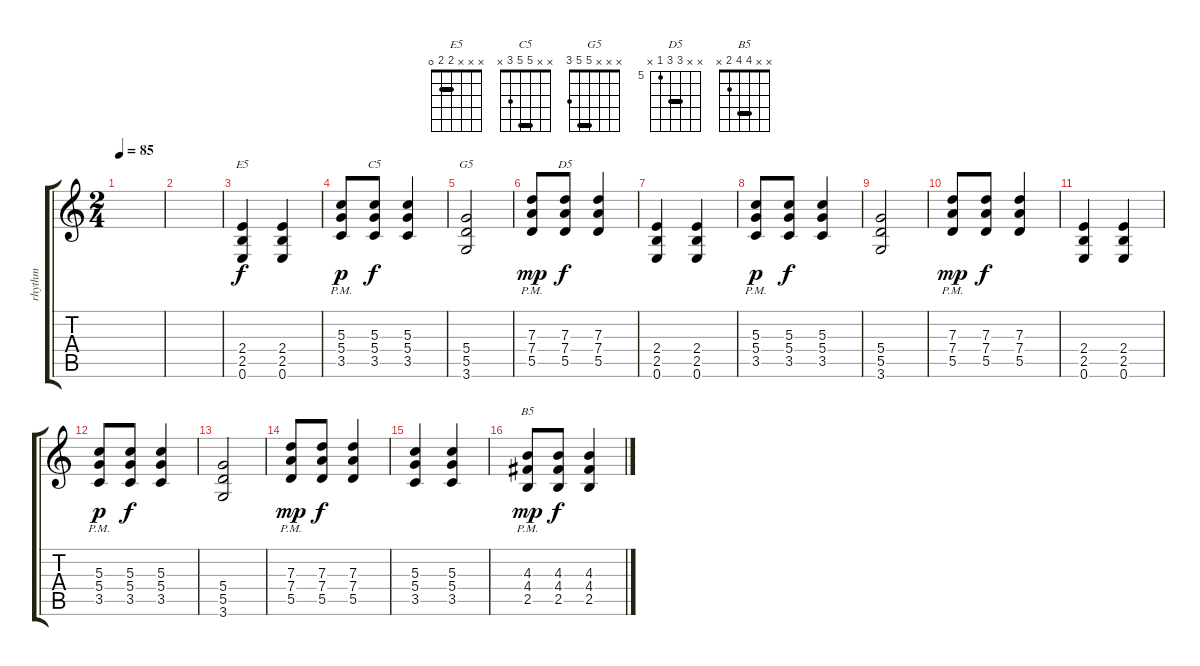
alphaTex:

\track ("rhythm" "rhythm") {instrument overdrivenguitar}
\staff {score tabs}
\tuning (E4 B3 G3 D3 A2 E2) {hide}
\chord ("E5" x x x 2 2 0) {barre 2}
\chord ("C5" x x 5 5 3 x) {barre 5}
\chord ("G5" x x x 5 5 3) {barre 5}
\chord ("D5" x x 7 7 5 x) {firstfret 5 barre 7}
\chord ("B5" x x 4 4 2 x) {barre 4}
\ts (2 4)
\tempo 85
\clef g2
\ks c
|
|
(2.4 2.5 0.6).4{ch "E5"} (2.4 2.5 0.6).4 |
(5.3{pm} 5.4{pm} 3.5{pm}).8{dy p} (5.3 5.4 3.5).8{ch "C5" dy f} (5.3 5.4 3.5).4 |
(5.4 5.5 3.6).2{ch "G5"} |
(7.3{pm} 7.4{pm} 5.5{pm}).8{dy mp} (7.3 7.4 5.5).8{ch "D5" dy f} (7.3 7.4 5.5).4 |
(2.4 2.5 0.6).4 (2.4 2.5 0.6).4 |
(5.3{pm} 5.4{pm} 3.5{pm}).8{dy p} (5.3 5.4 3.5).8{dy f} (5.3 5.4 3.5).4 |
(5.4 5.5 3.6).2 |
(7.3{pm} 7.4{pm} 5.5{pm}).8{dy mp} (7.3 7.4 5.5).8{dy f} (7.3 7.4 5.5).4 |
(2.4 2.5 0.6).4 (2.4 2.5 0.6).4 |
(5.3{pm} 5.4{pm} 3.5{pm}).8{dy p} (5.3 5.4 3.5).8{dy f} (5.3 5.4 3.5).4 |
(5.4 5.5 3.6).2 |
(7.3{pm} 7.4{pm} 5.5{pm}).8{dy mp} (7.3 7.4 5.5).8{dy f} (7.3 7.4 5.5).4 |
(5.3 5.4 3.5).4 (5.3 5.4 3.5).4 |
(4.3{pm} 4.4{pm} 2.5{pm}).8{ch "B5" dy mp} (4.3 4.4 2.5).8{dy f} (4.3 4.4 2.5).4
